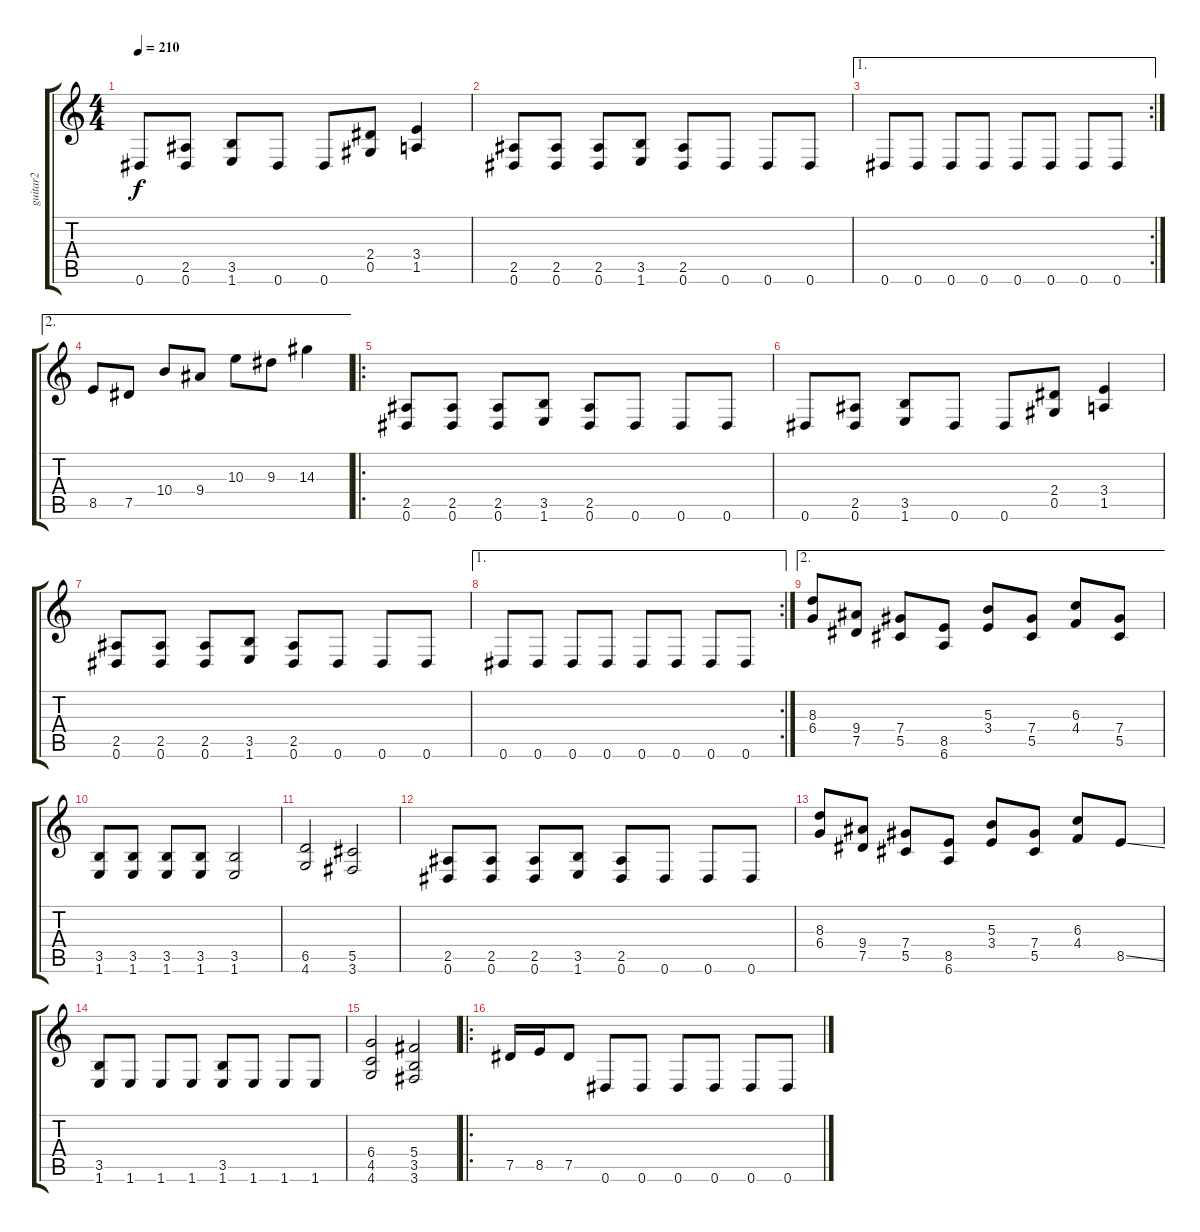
\track ("guitar2" "guitar2") {instrument overdrivenguitar}
\staff {score tabs}
\tuning (Eb4 Bb3 Gb3 Db3 Ab2 Eb2) {hide}
\ts (4 4)
\tempo 210
\clef g2
\ks c
0.6.8{dy f} (2.5 0.6).8 (3.5 1.6).8 0.6.8 0.6.8 (2.4 0.5).8 (3.4 1.5).4 |
(2.5 0.6).8 (2.5 0.6).8 (2.5 0.6).8 (3.5 1.6).8 (2.5 0.6).8 0.6.8 0.6.8 0.6.8 |
\ae 1
\rc 2
0.6.8 0.6.8 0.6.8 0.6.8 0.6.8 0.6.8 0.6.8 0.6.8 |
\ae 2
8.5.8 7.5.8 10.4.8 9.4.8 10.3.8 9.3.8 14.3.4 |
\ro
(2.5 0.6).8 (2.5 0.6).8 (2.5 0.6).8 (3.5 1.6).8 (2.5 0.6).8 0.6.8 0.6.8 0.6.8 |
0.6.8 (2.5 0.6).8 (3.5 1.6).8 0.6.8 0.6.8 (2.4 0.5).8 (3.4 1.5).4 |
(2.5 0.6).8 (2.5 0.6).8 (2.5 0.6).8 (3.5 1.6).8 (2.5 0.6).8 0.6.8 0.6.8 0.6.8 |
\ae 1
\rc 2
0.6.8 0.6.8 0.6.8 0.6.8 0.6.8 0.6.8 0.6.8 0.6.8 |
\ae 2
(8.3 6.4).8 (9.4 7.5).8 (7.4 5.5).8 (8.5 6.6).8 (5.3 3.4).8 (7.4 5.5).8 (6.3 4.4).8 (7.4 5.5).8 |
(3.5 1.6).8 (3.5 1.6).8 (3.5 1.6).8 (3.5 1.6).8 (3.5 1.6).2 |
(6.5 4.6).2 (5.5 3.6).2 |
(2.5 0.6).8 (2.5 0.6).8 (2.5 0.6).8 (3.5 1.6).8 (2.5 0.6).8 0.6.8 0.6.8 0.6.8 |
(8.3 6.4).8 (9.4 7.5).8 (7.4 5.5).8 (8.5 6.6).8 (5.3 3.4).8 (7.4 5.5).8 (6.3 4.4).8 8.5{ss}.8 |
(3.5 1.6).8 1.6.8 1.6.8 1.6.8 (3.5 1.6).8 1.6.8 1.6.8 1.6.8 |
(6.4 4.5 4.6).2 (5.4 3.5 3.6).2 |
\ro
7.5.16 8.5.16 7.5.8 0.6.8 0.6.8 0.6.8 0.6.8 0.6.8 0.6.8
